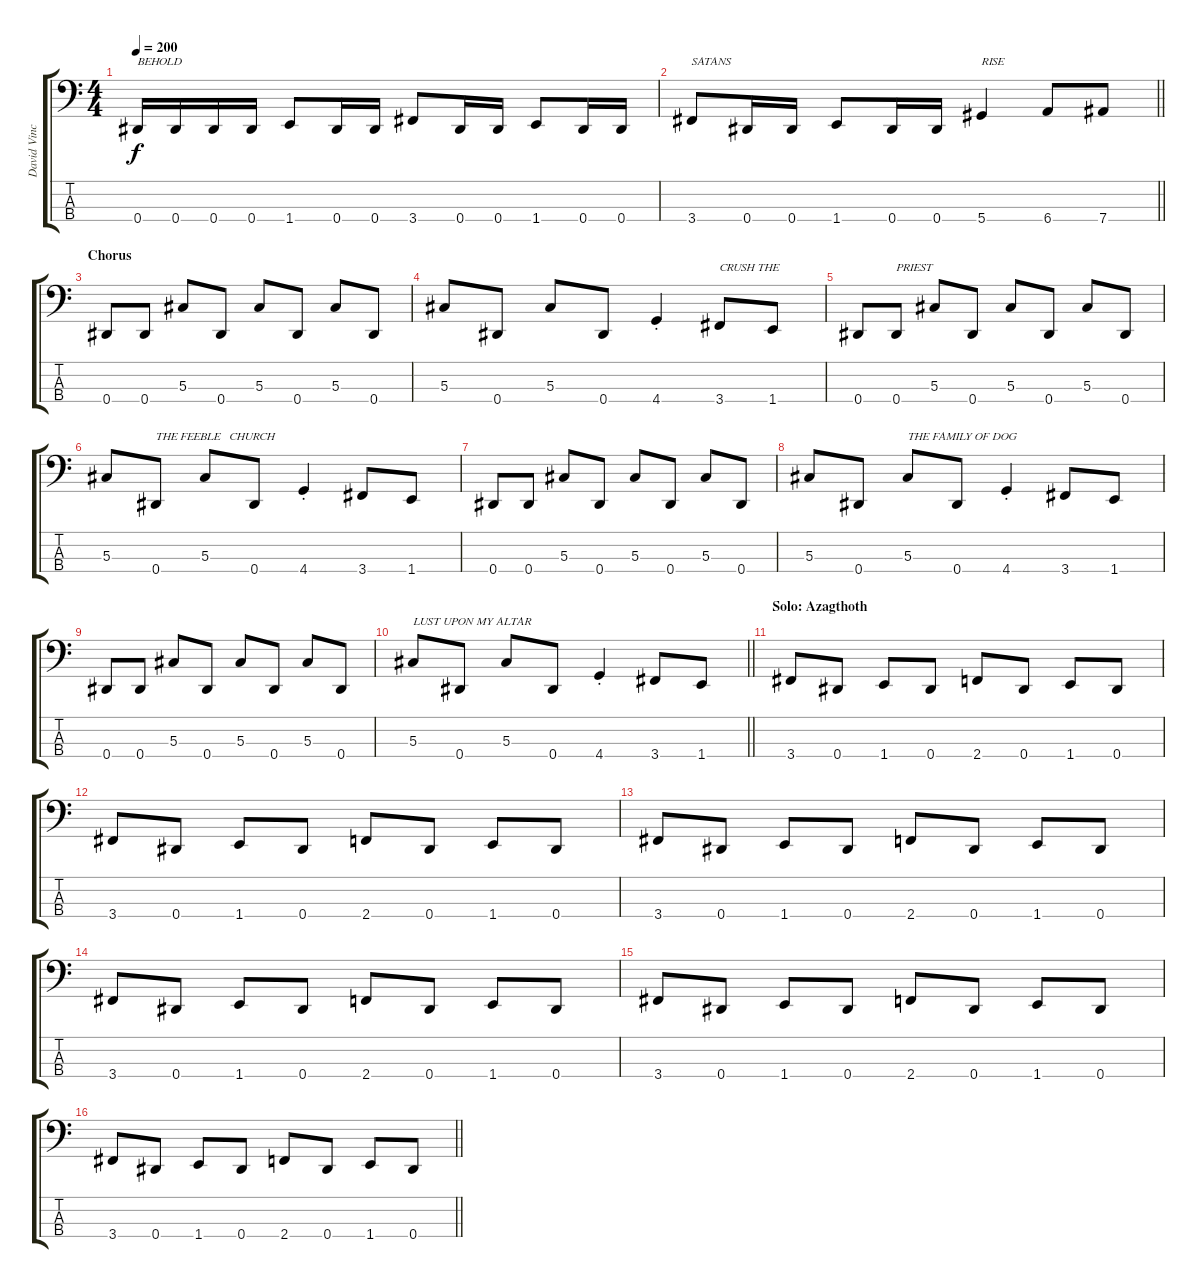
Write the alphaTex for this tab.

\track ("David Vincent" "David Vinc") {instrument electricbasspick}
\staff {score tabs}
\tuning (Gb2 Db2 Ab1 Eb1) {hide}
\ts (4 4)
\tempo 200
\clef f4
\ks c
0.4.16{txt "BEHOLD" dy f} 0.4.16 0.4.16 0.4.16 1.4.8 0.4.16 0.4.16 3.4.8 0.4.16 0.4.16 1.4.8 0.4.16 0.4.16 |
\barLineRight lightlight
3.4.8{txt "SATANS"} 0.4.16 0.4.16 1.4.8 0.4.16 0.4.16 5.4.4{txt "RISE"} 6.4.8 7.4.8 |
\section ("" "Chorus")
0.4.8 0.4.8 5.3.8 0.4.8 5.3.8 0.4.8 5.3.8 0.4.8 |
5.3.8 0.4.8 5.3.8 0.4.8 4.4{st}.4 3.4.8{txt "CRUSH THE"} 1.4.8 |
0.4.8 0.4.8{txt "PRIEST"} 5.3.8 0.4.8 5.3.8 0.4.8 5.3.8 0.4.8 |
5.3.8 0.4.8{txt "THE FEEBLE   CHURCH"} 5.3.8 0.4.8 4.4{st}.4 3.4.8 1.4.8 |
0.4.8 0.4.8 5.3.8 0.4.8 5.3.8 0.4.8 5.3.8 0.4.8 |
5.3.8 0.4.8 5.3.8{txt "THE FAMILY OF DOG"} 0.4.8 4.4{st}.4 3.4.8 1.4.8 |
0.4.8 0.4.8 5.3.8 0.4.8 5.3.8 0.4.8 5.3.8 0.4.8 |
\barLineRight lightlight
5.3.8{txt "LUST UPON MY ALTAR"} 0.4.8 5.3.8 0.4.8 4.4{st}.4 3.4.8 1.4.8 |
\section ("" "Solo: Azagthoth")
3.4.8 0.4.8 1.4.8 0.4.8 2.4.8 0.4.8 1.4.8 0.4.8 |
3.4.8 0.4.8 1.4.8 0.4.8 2.4.8 0.4.8 1.4.8 0.4.8 |
3.4.8 0.4.8 1.4.8 0.4.8 2.4.8 0.4.8 1.4.8 0.4.8 |
3.4.8 0.4.8 1.4.8 0.4.8 2.4.8 0.4.8 1.4.8 0.4.8 |
3.4.8 0.4.8 1.4.8 0.4.8 2.4.8 0.4.8 1.4.8 0.4.8 |
\barLineRight lightlight
3.4.8 0.4.8 1.4.8 0.4.8 2.4.8 0.4.8 1.4.8 0.4.8
